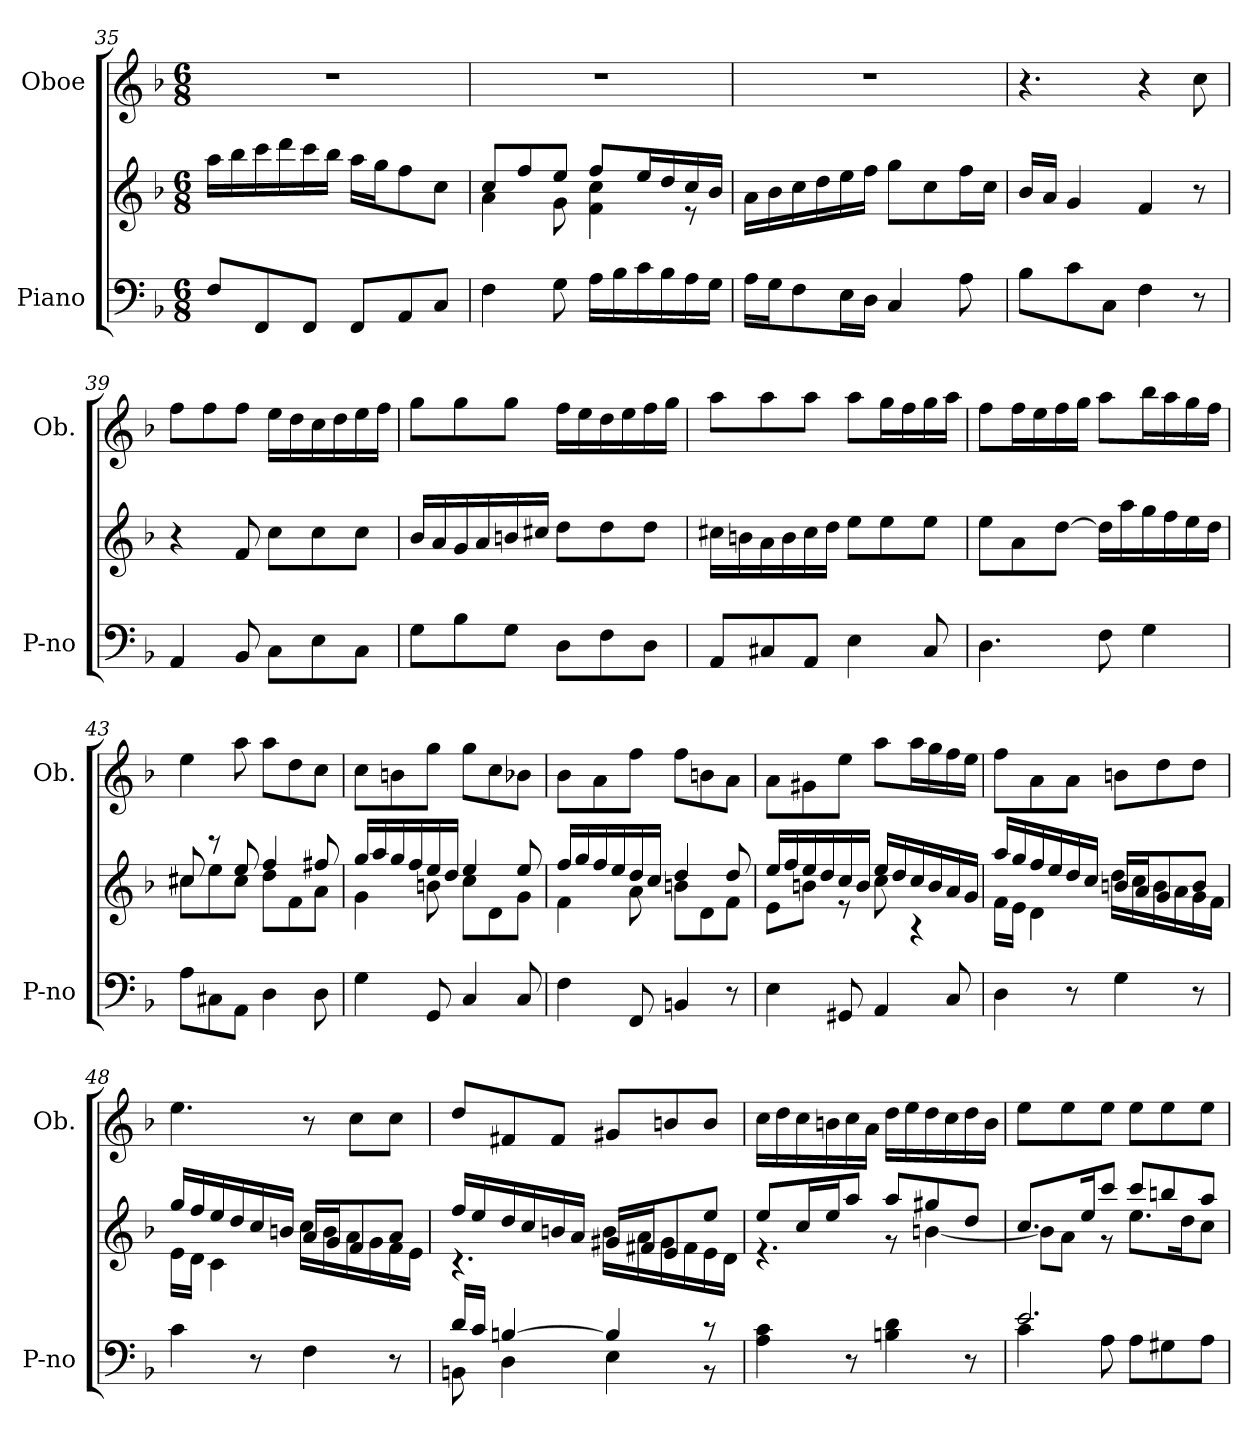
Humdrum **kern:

**kern	**kern	**kern
*part2	*part2	*part1
*staff3	*staff2	*staff1
*I"Piano	*	*I"Oboe
*I'P-no	*	*I'Ob.
*clefF4	*clefG2	*clefG2
*k[b-]	*k[b-]	*k[b-]
*M6/8	*M6/8	*M6/8
=35	=35	=35
8F/L	16aa\LL	2.r
.	16bb-\	.
8FF/	16ccc\	.
.	16ddd\	.
8FF/J	16ccc\	.
.	16bb-\JJ	.
8FF/L	16aa\LL	.
.	16gg\J	.
8AA/	8ff\	.
8C/J	8cc\J	.
!!LO:PB:g=z
=36	=36	=36
*	*^	*
4F\	8cc/L	4a\	2.r
.	8ff/	.	.
8G\	8ee/J	8g\	.
16A\LL	8ff/L	4f\ 4cc\	.
16B-\	.	.	.
16c\	16ee/L	.	.
16B-\	16dd/	.	.
16A\	16cc/	8r	.
16G\JJ	16b-/JJ	.	.
*	*v	*v	*
=37	=37	=37
16A\LL	16a\LL	2.r
16G\J	16b-\	.
8F\	16cc\	.
.	16dd\	.
16E\L	16ee\	.
16D\JJ	16ff\JJ	.
4C/	8gg\L	.
.	8cc\	.
8A\	16ff\L	.
.	16cc\JJ	.
=38	=38	=38
8B-\L	16b-/LL	4.r
.	16a/JJ	.
8c\	4g/	.
8C\J	.	.
4F\	4f/	4r
8r	8r	8cc\
=39	=39	=39
4AA/	4r	8ff\L
.	.	8ff\
8BB-/	8f/	8ff\J
8C\L	8cc\L	16ee\LL
.	.	16dd\
8E\	8cc\	16cc\
.	.	16dd\
8C\J	8cc\J	16ee\
.	.	16ff\JJ
!!LO:LB:g=z
=40	=40	=40
8G\L	16b-/LL	8gg\L
.	16a/	.
8B-\	16g/	8gg\
.	16a/	.
8G\J	16bn/	8gg\J
.	16cc#X/JJ	.
8D\L	8dd\L	16ff\LL
.	.	16ee\
8F\	8dd\	16dd\
.	.	16ee\
8D\J	8dd\J	16ff\
.	.	16gg\JJ
=41	=41	=41
8AA/L	16cc#X\LL	8aa\L
.	16bn\	.
8C#X/	16a\	8aa\
.	16b\	.
8AA/J	16cc#\	8aa\J
.	16dd\JJ	.
4E\	8ee\L	8aa\L
.	8ee\	16gg\L
.	.	16ff\
8C#/	8ee\J	16gg\
.	.	16aa\JJ
=42	=42	=42
4.D\	8ee\L	8ff\L
.	8a\	16ff\L
.	.	16ee\
.	[8dd\J	16ff\
.	.	16gg\JJ
8F\	16dd\LL]	8aa\L
.	16aa\	.
4G\	16gg\	16bb-\L
.	16ff\	16aa\
.	16ee\	16gg\
.	16dd\JJ	16ff\JJ
!!LO:LB:g=z
=43	=43	=43
*	*^	*
8A\L	8cc#X/	8cc#\L	4ee\
8C#X\	8r	8ee\	.
8AA\J	8ee/	8cc#\J	8aa\
4D\	4ff/	8dd\L	8aa\L
.	.	8f\	8dd\
8D\	8ff#X/	8a\J	8cc\J
=44	=44	=44	=44
4G\	16gg/LL	4g\	8cc\L
.	16aa/	.	.
.	16gg/	.	8bn\
.	16ff/	.	.
8GG/	16ee/	8bn\	8gg\J
.	16dd/JJ	.	.
4C/	4ee/	8cc\L	8gg\L
.	.	8d\	8cc\
8C/	8ee/	8g\J	8b-X\J
=45	=45	=45	=45
4F\	16ff/LL	4f\	8b-\L
.	16gg/	.	.
.	16ff/	.	8a\
.	16ee/	.	.
8FF/	16dd/	8a\	8ff\J
.	16cc/JJ	.	.
4BBn/	4dd/	8bn\L	8ff\L
.	.	8d\	8bn\
8r	8dd/	8f\J	8a\J
=46	=46	=46	=46
4E\	16ee/LL	8e\L	8a\L
.	16ff/	.	.
.	16ee/	8bn\J	8g#X\
.	16dd/	.	.
8GG#X/	16cc/	8r	8ee\J
.	16b/JJ	.	.
4AA/	16ee/LL	8cc\	8aa\L
.	16dd/	.	.
.	16cc/	4r	16aa\L
.	16b/	.	16gg\
8C/	16a/	.	16ff\
.	16g/JJ	.	16ee\JJ
!!LO:LB:g=z
=47	=47	=47	=47
4D\	16aa/LL	16f\LL	8ff\L
.	16gg/	16e\JJ	.
.	16ff/	4d\	8a\
.	16ee/	.	.
8r	16dd/	.	8a\J
.	16cc/JJ	.	.
4G\	16bn/LL	16dd\LL	8bn\L
.	16a/J	16cc\	.
.	8g/	16b\	8dd\
.	.	16a\	.
8r	8b/J	16g\	8dd\J
.	.	16f\JJ	.
=48	=48	=48	=48
4c\	16gg/LL	16e\LL	4.ee\
.	16ff/	16d\JJ	.
.	16ee/	4c\	.
.	16dd/	.	.
8r	16cc/	.	.
.	16bn/JJ	.	.
4F\	16a/LL	16cc\LL	8r
.	16g/J	16b\	.
.	8f/	16a\	8cc\L
.	.	16g\	.
8r	8a/J	16f\	8cc\J
.	.	16e\JJ	.
=49	=49	=49	=49
*^	*	*	*
16d/LL	8BBn\	16ff/LL	4.r	8dd/L
16c/JJ	.	16ee/	.	.
[4Bn/	4D\	16dd/	.	8f#X/
.	.	16cc/	.	.
.	.	16bn/	.	8f#/J
.	.	16a/JJ	.	.
4B/]	4E\	16g#X/LL	16b\LL	8g#X/L
.	.	16f#X/J	16a\	.
.	.	8e/	16g#\	8bn/
.	.	.	16f#\	.
8r	8r	8ee/J	16e\	8b/J
.	.	.	16d\JJ	.
*v	*v	*	*	*
!!LO:PB:g=z
=50	=50	=50	=50
4A\ 4c\	8ee/L	4.r	16cc\LL
.	.	.	16dd\
.	16cc/L	.	16cc\
.	16ee/J	.	16bn\
8r	8aa/J	.	16cc\
.	.	.	16a\JJ
4Bn\ 4d\	8aa/L	8r	16dd\LL
.	.	.	16ee\
.	8gg#X/	[4bn\	16dd\
.	.	.	16cc\
8r	8dd/J	.	16dd\
.	.	.	16b\JJ
=51	=51	=51	=51
*^	*	*	*
2.e/	4c\	8.cc/L	8b\L]	8ee\L
.	.	.	8a\J	8ee\
.	.	16ee/K	.	.
.	8A\	8ccc/J	8r	8ee\J
.	8A\L	8ccc/L	8.ee\L	8ee\L
.	8G#X\	8bbn/	.	8ee\
.	.	.	16dd\K	.
.	8A\J	8aa/J	8cc\J	8ee\J
*v	*v	*	*	*
*	*v	*v	*
=	=	=
*-	*-	*-
